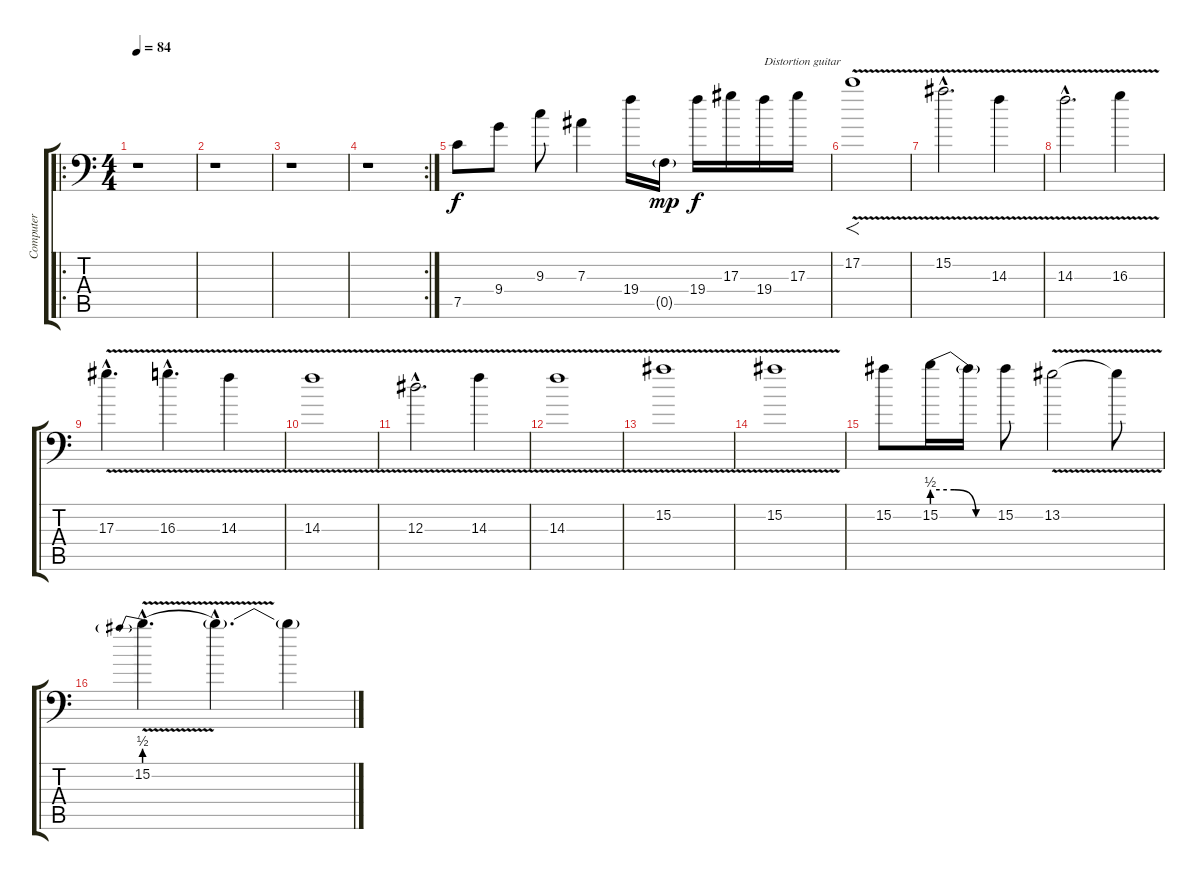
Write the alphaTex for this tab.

\track ("Computer" "Computer") {instrument electricguitarjazz}
\staff {score tabs}
\tuning (C4 G3 Eb3 Bb2 F2 Bb1) {hide}
\ro
\ts (4 4)
\tempo 84
\clef f4
\ks c
r.1{dy f} |
r.1 |
r.1 |
\rc 2
r.1 |
7.5.8 9.4.8 9.3.8 7.3.4 19.4.16 0.5{g}.16{dy mp} 19.4.16{dy f} 17.3.16 19.4.16{txt "Distortion guitar"} 17.3.16 |
17.2{v}.1{f volume 8 instrument distortionguitar} |
15.2{v hac}.2{d} 14.3{v}.4 |
14.3{v hac}.2{d} 16.3{v}.4 |
17.3{v hac}.4{d} 16.3{v hac}.4{d} 14.3{v}.4 |
14.3{v}.1 |
12.3{v hac}.2{d} 14.3{v}.4 |
14.3{v}.1 |
15.2{v}.1 |
15.2{v}.1{instrument distortionguitar} |
15.2.8 15.2{be (custom 0 2 20 2 40 0 60 0)}.16 15.2{t}.16 15.2.8 13.2{v}.2 13.2{t}.8 |
15.2{be (prebend 0 2 60 2) v hac}.4{d} 15.2{hac t}.4{d} 15.2{t}.4
